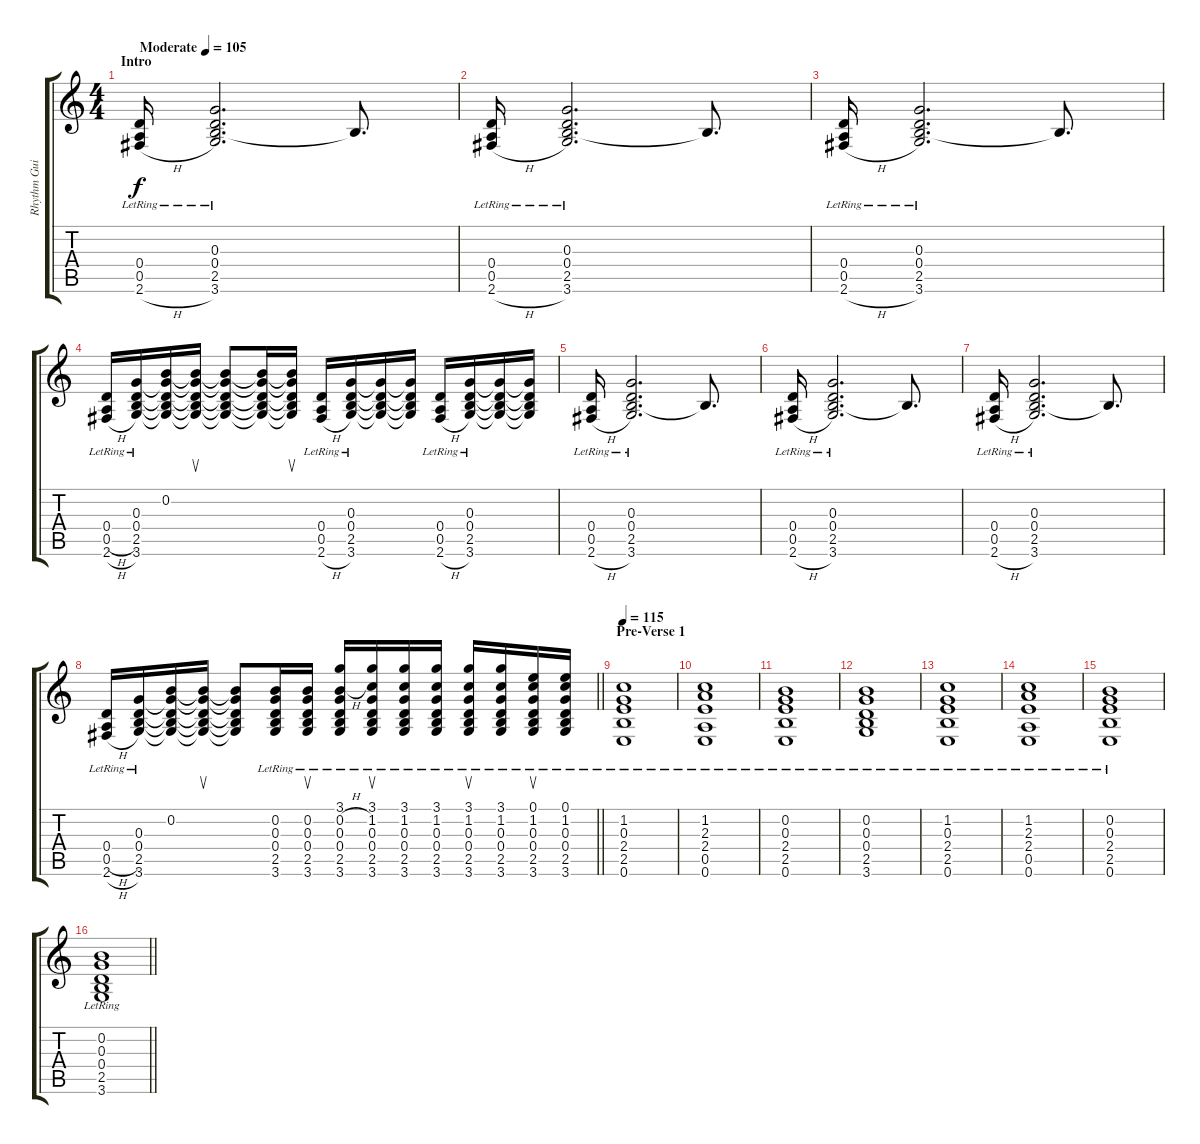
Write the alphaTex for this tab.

\track ("Rhythm Guitar" "Rhythm Gui") {instrument acousticguitarnylon}
\staff {score tabs}
\tuning (E4 B3 G3 D3 A2 E2) {hide}
\ts (4 4)
\section ("" "Intro")
\tempo (105 "Moderate")
\clef g2
\ks c
(0.4{lr} 0.5{lr} 2.6{h lr}).16{dy f volume 7 instrument acousticguitarnylon} (0.3{lr} 0.4{lr} 2.5{lr} 3.6{lr}).2{d} 2.5{t}.8{d} |
(0.4{lr} 0.5{lr} 2.6{h lr}).16 (0.3{lr} 0.4{lr} 2.5{lr} 3.6{lr}).2{d} 2.5{t}.8{d} |
(0.4{lr} 0.5{lr} 2.6{h lr}).16 (0.3{lr} 0.4{lr} 2.5{lr} 3.6{lr}).2{d} 2.5{t}.8{d} |
(0.4{lr} 0.5{h lr} 2.6{h lr}).16 (0.3{lr} 0.4{lr} 2.5{lr} 3.6{lr}).16 (0.2 0.3{t} 0.4{t} 2.5{t} 3.6{t}).16 (0.2{t} 0.3{t} 0.4{t} 2.5{t} 3.6{t}).16{su} (0.2{t} 0.3{t} 0.4{t} 2.5{t} 3.6{t}).8 (0.2{t} 0.3{t} 0.4{t} 2.5{t} 3.6{t}).16 (0.2{t} 0.3{t} 0.4{t} 2.5{t} 3.6{t}).16{su} (0.4{lr} 0.5{lr} 2.6{h lr}).16 (0.3{lr} 0.4{lr} 2.5{lr} 3.6{lr}).16 (0.3{t} 0.4{t} 2.5{t} 3.6{t}).16 (0.3{t} 0.4{t} 2.5{t} 3.6{t}).16 (0.4{lr} 0.5{lr} 2.6{h lr}).16 (0.3{lr} 0.4{lr} 2.5{lr} 3.6{lr}).16 (0.3{t} 0.4{t} 2.5{t} 3.6{t}).16 (0.3{t} 0.4{t} 2.5{t} 3.6{t}).16 |
(0.4{lr} 0.5{lr} 2.6{h lr}).16 (0.3{lr} 0.4{lr} 2.5{lr} 3.6{lr}).2{d} 2.5{t}.8{d} |
(0.4{lr} 0.5{lr} 2.6{h lr}).16 (0.3{lr} 0.4{lr} 2.5{lr} 3.6{lr}).2{d} 2.5{t}.8{d} |
(0.4{lr} 0.5{lr} 2.6{h lr}).16 (0.3{lr} 0.4{lr} 2.5{lr} 3.6{lr}).2{d} 2.5{t}.8{d} |
\barLineRight lightlight
(0.4{lr} 0.5{h lr} 2.6{h lr}).16 (0.3{lr} 0.4{lr} 2.5{lr} 3.6{lr}).16 (0.2 0.3{t} 0.4{t} 2.5{t} 3.6{t}).16 (0.2{t} 0.3{t} 0.4{t} 2.5{t} 3.6{t}).16{su} (0.2{t} 0.3{t} 0.4{t} 2.5{t} 3.6{t}).8 (0.2{lr} 0.3{lr} 0.4{lr} 2.5{lr} 3.6{lr}).16 (0.2{lr} 0.3{lr} 0.4{lr} 2.5{lr} 3.6{lr}).16{su} (3.1{lr} 0.2{h lr} 0.3{lr} 0.4{lr} 2.5{lr} 3.6{lr}).16 (3.1{lr} 1.2{lr} 0.3{lr} 0.4{lr} 2.5{lr} 3.6{lr}).16{su} (3.1{lr} 1.2{lr} 0.3{lr} 0.4{lr} 2.5{lr} 3.6{lr}).16 (3.1{lr} 1.2{lr} 0.3{lr} 0.4{lr} 2.5{lr} 3.6{lr}).16 (3.1{lr} 1.2{lr} 0.3{lr} 0.4{lr} 2.5{lr} 3.6{lr}).16{su} (3.1{lr} 1.2{lr} 0.3{lr} 0.4{lr} 2.5{lr} 3.6{lr}).16 (0.1{lr} 1.2{lr} 0.3{lr} 0.4{lr} 2.5{lr} 3.6{lr}).16{su} (0.1{lr} 1.2{lr} 0.3{lr} 0.4{lr} 2.5{lr} 3.6{lr}).16 |
\section ("" "Pre-Verse 1")
\tempo 115
(1.2{lr} 0.3{lr} 2.4{lr} 2.5{lr} 0.6{lr}).1 |
(1.2{lr} 2.3{lr} 2.4{lr} 0.5{lr} 0.6{lr}).1 |
(0.2{lr} 0.3{lr} 2.4{lr} 2.5{lr} 0.6{lr}).1 |
(0.2{lr} 0.3{lr} 0.4{lr} 2.5{lr} 3.6{lr}).1 |
(1.2{lr} 0.3{lr} 2.4{lr} 2.5{lr} 0.6{lr}).1 |
(1.2{lr} 2.3{lr} 2.4{lr} 0.5{lr} 0.6{lr}).1 |
(0.2{lr} 0.3{lr} 2.4{lr} 2.5{lr} 0.6{lr}).1 |
\barLineRight lightlight
(0.2{lr} 0.3{lr} 0.4{lr} 2.5{lr} 3.6{lr}).1
